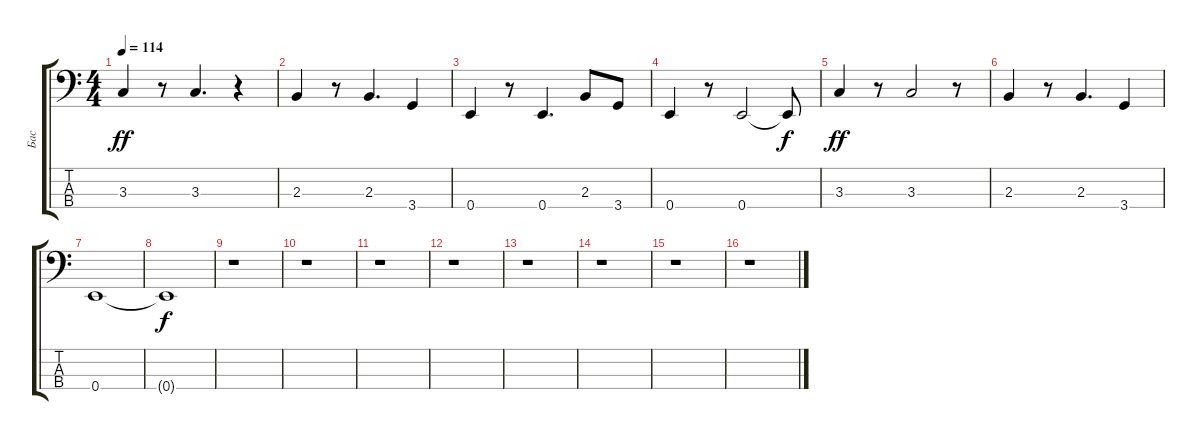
\track ("Бас" "Бас") {instrument electricbasspick}
\staff {score tabs}
\tuning (G2 D2 A1 E1) {hide}
\ts (4 4)
\tempo 114
\clef f4
\ks c
3.3.4{dy ff} r.8 3.3.4{d} r.4 |
2.3.4 r.8 2.3.4{d} 3.4.4 |
0.4.4 r.8 0.4.4{d} 2.3.8 3.4.8 |
0.4.4 r.8 0.4.2 0.4{t}.8{dy f} |
3.3.4{dy ff} r.8 3.3.2 r.8 |
2.3.4 r.8 2.3.4{d} 3.4.4 |
0.4.1 |
0.4{t}.1{dy f} |
r.1 |
r.1 |
r.1 |
r.1 |
r.1 |
r.1 |
r.1 |
r.1
